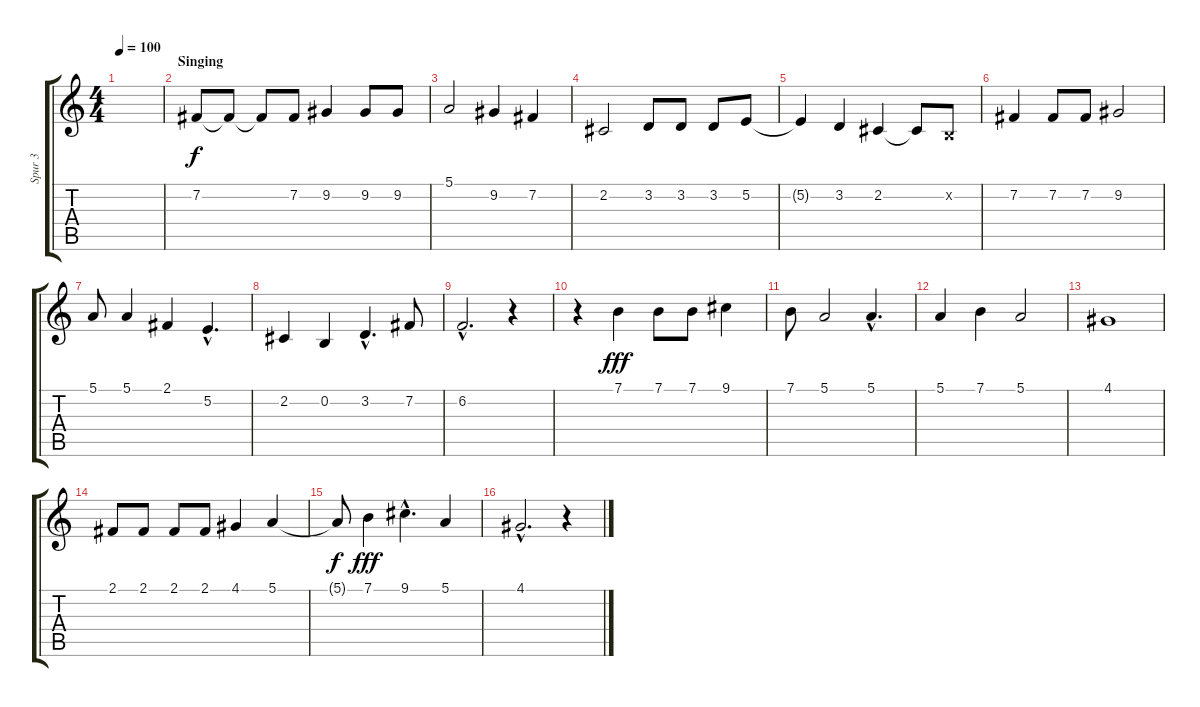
\track ("Spur 3" "Spur 3") {instrument recorder}
\staff {score tabs}
\tuning (E4 B3 G3 D3 A2 E2) {hide}
\ts (4 4)
\tempo 100
\clef g2
\ks c
|
\section ("" "Singing")
7.2.8 7.2{t}.8 7.2{t}.8 7.2.8 9.2.4 9.2.8 9.2.8 |
5.1.2 9.2.4 7.2.4 |
2.2.2 3.2.8 3.2.8 3.2.8 5.2.8 |
5.2{t}.4 3.2.4 2.2.4 2.2{t}.8 0.2{x}.8 |
7.2.4 7.2.8 7.2.8 9.2.2 |
5.1.8 5.1.4 2.1.4 5.2{hac}.4{d} |
2.2.4 0.2.4 3.2{hac}.4{d} 7.2.8 |
6.2{hac}.2{d} r.4 |
r.4 7.1.4{dy fff} 7.1.8 7.1.8 9.1.4 |
7.1.8 5.1.2 5.1{hac}.4{d} |
5.1.4 7.1.4 5.1.2 |
4.1.1 |
2.1.8 2.1.8 2.1.8 2.1.8 4.1.4 5.1.4 |
5.1{t}.8{dy f} 7.1.4{dy fff} 9.1{hac}.4{d} 5.1.4 |
4.1{hac}.2{d} r.4
